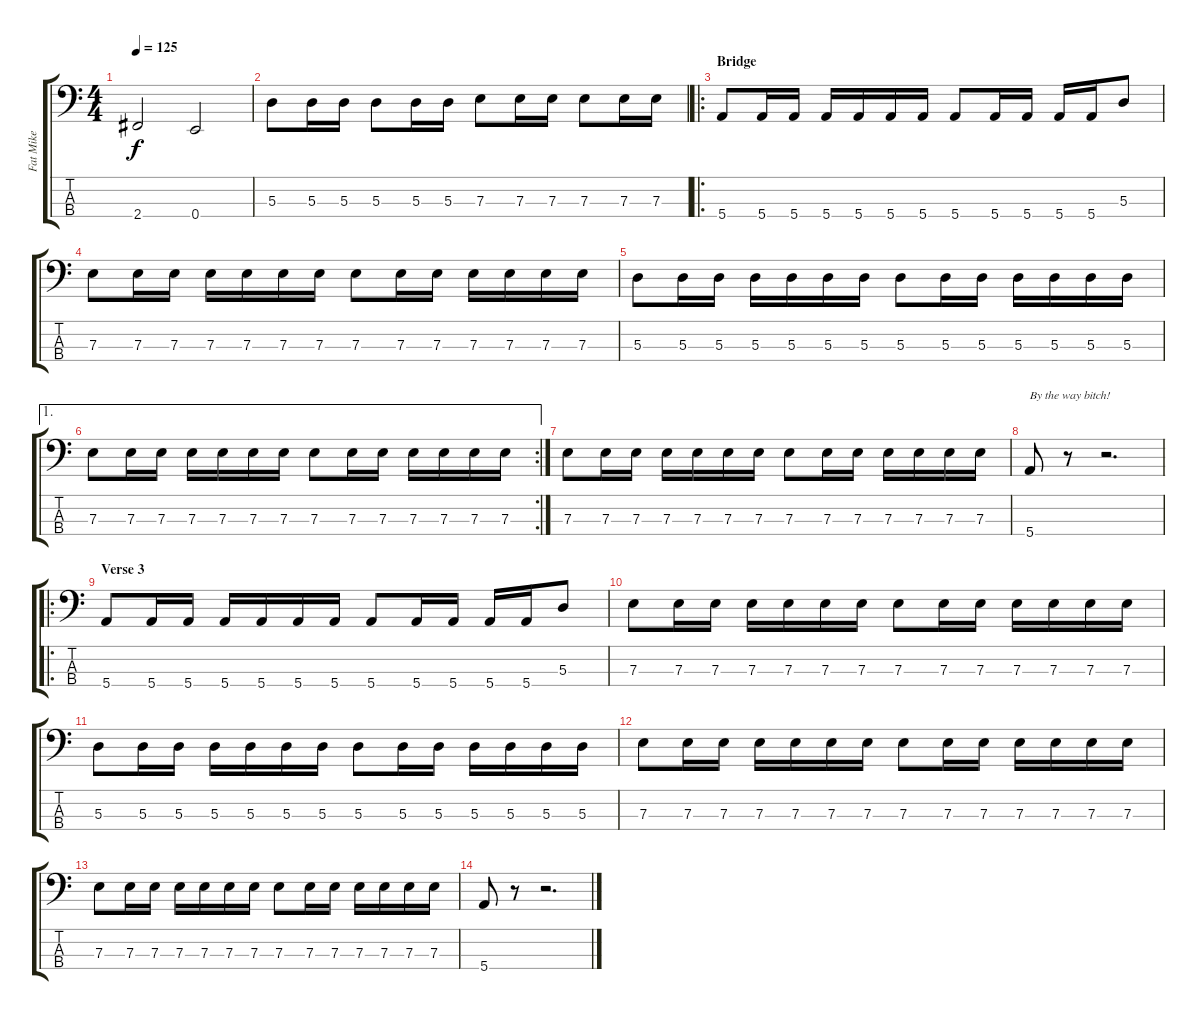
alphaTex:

\track ("Fat Mike" "Fat Mike") {instrument electricbasspick}
\staff {score tabs}
\tuning (G2 D2 A1 E1) {hide}
\ts (4 4)
\tempo 125
\clef f4
\ks c
2.4.2{dy f} 0.4.2 |
5.3.8 5.3.16 5.3.16 5.3.8 5.3.16 5.3.16 7.3.8 7.3.16 7.3.16 7.3.8 7.3.16 7.3.16 |
\ro
\section ("" "Bridge")
5.4.8 5.4.16 5.4.16 5.4.16 5.4.16 5.4.16 5.4.16 5.4.8 5.4.16 5.4.16 5.4.16 5.4.16 5.3.8 |
7.3.8 7.3.16 7.3.16 7.3.16 7.3.16 7.3.16 7.3.16 7.3.8 7.3.16 7.3.16 7.3.16 7.3.16 7.3.16 7.3.16 |
5.3.8 5.3.16 5.3.16 5.3.16 5.3.16 5.3.16 5.3.16 5.3.8 5.3.16 5.3.16 5.3.16 5.3.16 5.3.16 5.3.16 |
\ae 1
\rc 2
7.3.8 7.3.16 7.3.16 7.3.16 7.3.16 7.3.16 7.3.16 7.3.8 7.3.16 7.3.16 7.3.16 7.3.16 7.3.16 7.3.16 |
7.3.8 7.3.16 7.3.16 7.3.16 7.3.16 7.3.16 7.3.16 7.3.8 7.3.16 7.3.16 7.3.16 7.3.16 7.3.16 7.3.16 |
5.4.8{txt "By the way bitch!"} r.8 r.2{d} |
\ro
\section ("" "Verse 3")
5.4.8 5.4.16 5.4.16 5.4.16 5.4.16 5.4.16 5.4.16 5.4.8 5.4.16 5.4.16 5.4.16 5.4.16 5.3.8 |
7.3.8 7.3.16 7.3.16 7.3.16 7.3.16 7.3.16 7.3.16 7.3.8 7.3.16 7.3.16 7.3.16 7.3.16 7.3.16 7.3.16 |
5.3.8 5.3.16 5.3.16 5.3.16 5.3.16 5.3.16 5.3.16 5.3.8 5.3.16 5.3.16 5.3.16 5.3.16 5.3.16 5.3.16 |
7.3.8 7.3.16 7.3.16 7.3.16 7.3.16 7.3.16 7.3.16 7.3.8 7.3.16 7.3.16 7.3.16 7.3.16 7.3.16 7.3.16 |
7.3.8 7.3.16 7.3.16 7.3.16 7.3.16 7.3.16 7.3.16 7.3.8 7.3.16 7.3.16 7.3.16 7.3.16 7.3.16 7.3.16 |
5.4.8 r.8 r.2{d}
